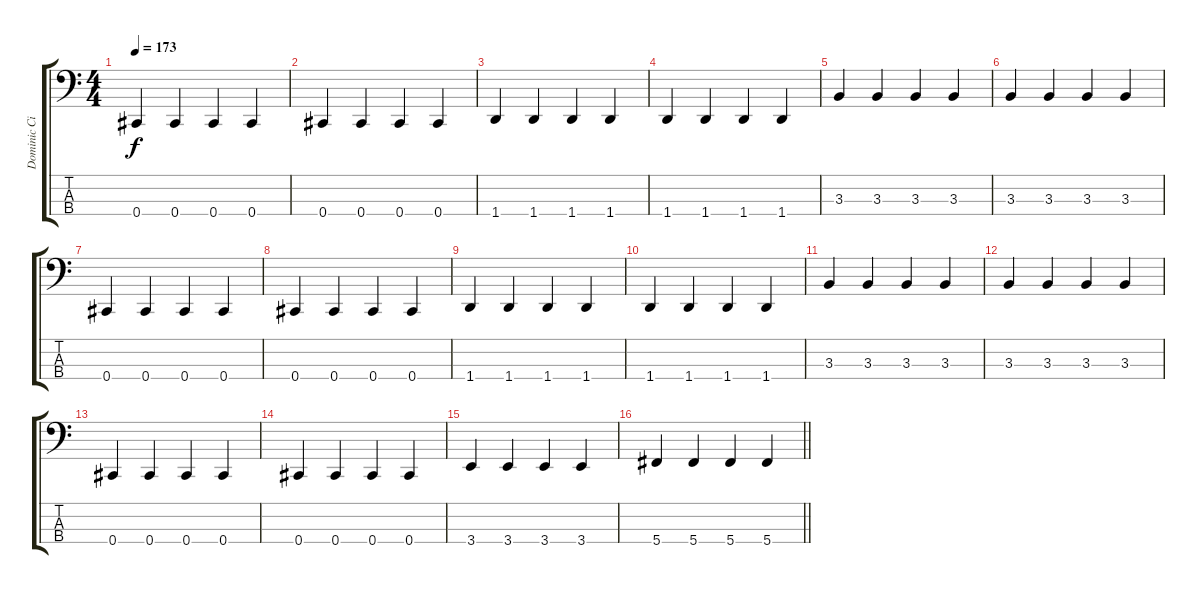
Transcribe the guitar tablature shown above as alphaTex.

\track ("Dominic Cifarelli" "Dominic Ci") {instrument electricbasspick}
\staff {score tabs}
\tuning (Gb2 Db2 Ab1 Db1) {hide}
\ts (4 4)
\tempo 173
\clef f4
\ks c
0.4.4{dy f} 0.4.4 0.4.4 0.4.4 |
0.4.4 0.4.4 0.4.4 0.4.4 |
1.4.4 1.4.4 1.4.4 1.4.4 |
1.4.4 1.4.4 1.4.4 1.4.4 |
3.3.4 3.3.4 3.3.4 3.3.4 |
3.3.4 3.3.4 3.3.4 3.3.4 |
0.4.4 0.4.4 0.4.4 0.4.4 |
0.4.4 0.4.4 0.4.4 0.4.4 |
1.4.4 1.4.4 1.4.4 1.4.4 |
1.4.4 1.4.4 1.4.4 1.4.4 |
3.3.4 3.3.4 3.3.4 3.3.4 |
3.3.4 3.3.4 3.3.4 3.3.4 |
0.4.4 0.4.4 0.4.4 0.4.4 |
0.4.4 0.4.4 0.4.4 0.4.4 |
3.4.4 3.4.4 3.4.4 3.4.4 |
\barLineRight lightlight
5.4.4 5.4.4 5.4.4 5.4.4
